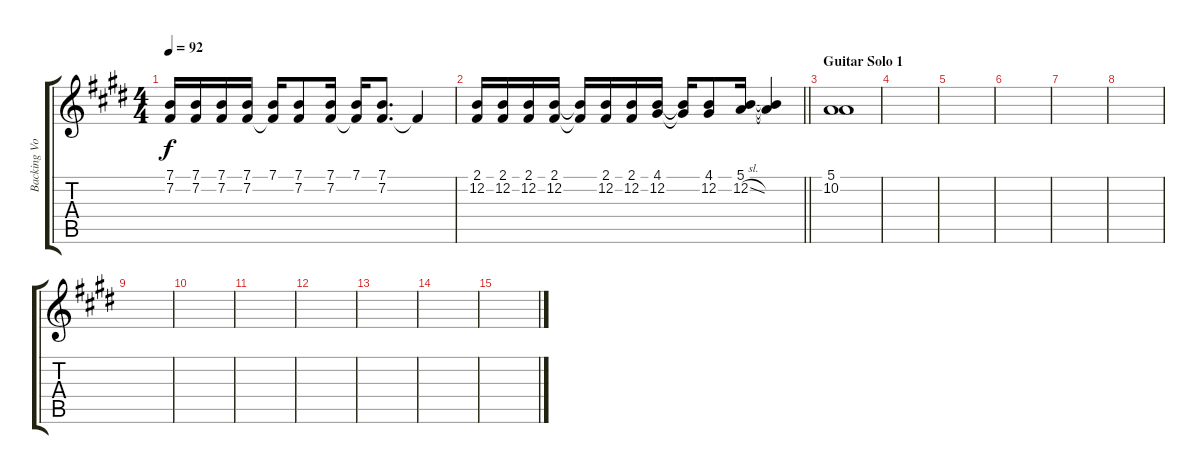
\track ("Backing Vocals" "Backing Vo") {instrument lead1square}
\staff {score tabs}
\tuning (E4 B3 G3 D3 A2 E2) {hide}
\ts (4 4)
\tempo 92
\clef g2
\ks e
(7.1 7.2).16{dy f} (7.1 7.2).16 (7.1 7.2).16 (7.1 7.2).16 (7.1 7.2{t}).16 (7.1 7.2).8 (7.1 7.2).16 (7.1 7.2{t}).16 (7.1 7.2).8{d} 7.2{t}.4 |
\barLineRight lightlight
\ks c#minor
(2.1 12.2).16 (2.1 12.2).16 (2.1 12.2).16 (2.1 12.2).16 (2.1{t} 12.2{t}).16 (2.1 12.2).16 (2.1 12.2).16 (4.1 12.2).16 (4.1{t} 12.2{t}).16 (4.1 12.2).8 (5.1 12.2{sl}).16 (5.1{t} 12.2{t}).4 |
\section ("" "Guitar Solo 1")
(5.1 10.2).1 |
|
|
\ks e
|
\ks c#minor
|
|
|
\ks e
|
\ks c#minor
|
|
|
\ks e
|
\ks c#minor
